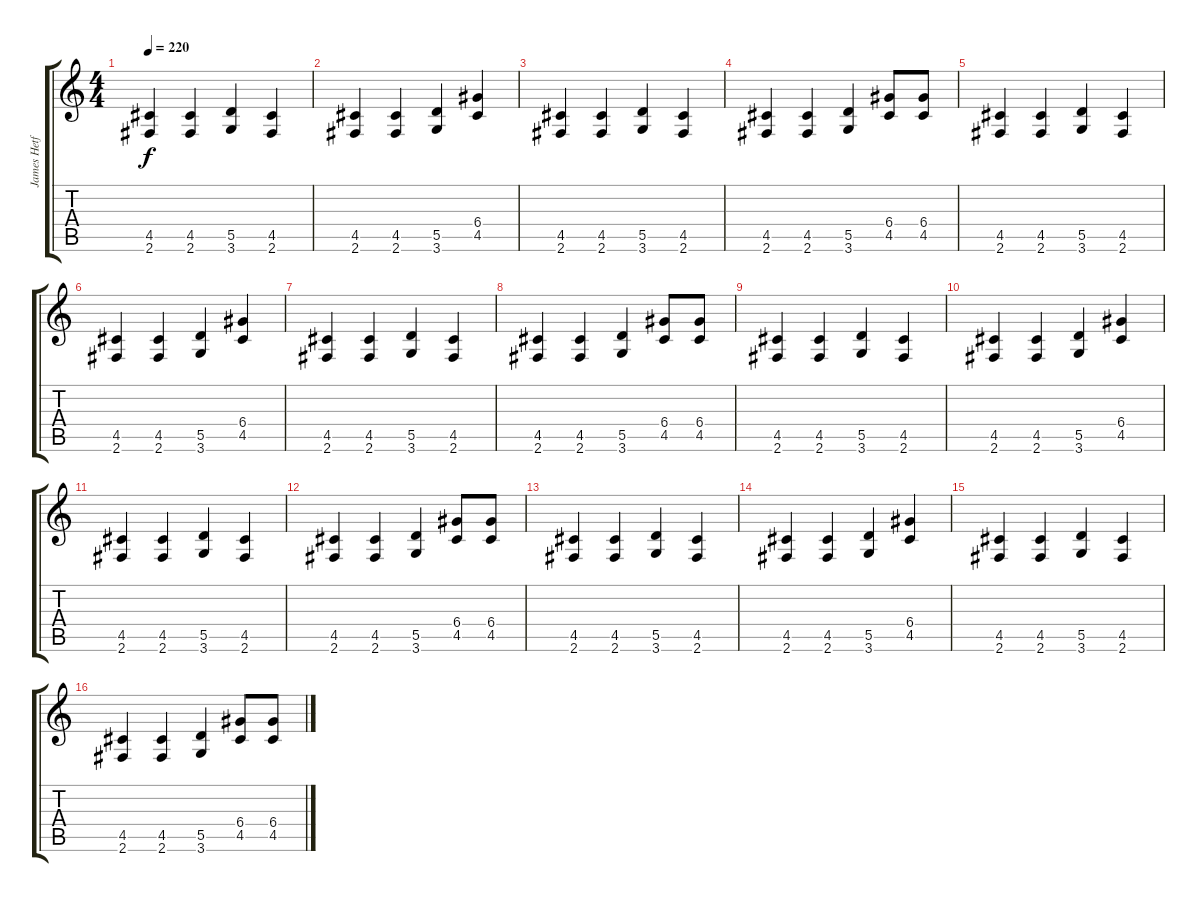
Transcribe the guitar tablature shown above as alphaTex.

\track ("James Hetfield (Rithm & Lead Guitars)" "James Hetf") {instrument distortionguitar}
\staff {score tabs}
\tuning (E4 B3 G3 D3 A2 E2) {hide}
\ts (4 4)
\tempo 220
\clef g2
\ks c
(4.5 2.6).4{dy f} (4.5 2.6).4 (5.5 3.6).4 (4.5 2.6).4 |
(4.5 2.6).4 (4.5 2.6).4 (5.5 3.6).4 (6.4 4.5).4 |
(4.5 2.6).4 (4.5 2.6).4 (5.5 3.6).4 (4.5 2.6).4 |
(4.5 2.6).4 (4.5 2.6).4 (5.5 3.6).4 (6.4 4.5).8 (6.4 4.5).8 |
(4.5 2.6).4 (4.5 2.6).4 (5.5 3.6).4 (4.5 2.6).4 |
(4.5 2.6).4 (4.5 2.6).4 (5.5 3.6).4 (6.4 4.5).4 |
(4.5 2.6).4 (4.5 2.6).4 (5.5 3.6).4 (4.5 2.6).4 |
(4.5 2.6).4 (4.5 2.6).4 (5.5 3.6).4 (6.4 4.5).8 (6.4 4.5).8 |
(4.5 2.6).4 (4.5 2.6).4 (5.5 3.6).4 (4.5 2.6).4 |
(4.5 2.6).4 (4.5 2.6).4 (5.5 3.6).4 (6.4 4.5).4 |
(4.5 2.6).4 (4.5 2.6).4 (5.5 3.6).4 (4.5 2.6).4 |
(4.5 2.6).4 (4.5 2.6).4 (5.5 3.6).4 (6.4 4.5).8 (6.4 4.5).8 |
(4.5 2.6).4 (4.5 2.6).4 (5.5 3.6).4 (4.5 2.6).4 |
(4.5 2.6).4 (4.5 2.6).4 (5.5 3.6).4 (6.4 4.5).4 |
(4.5 2.6).4 (4.5 2.6).4 (5.5 3.6).4 (4.5 2.6).4 |
(4.5 2.6).4 (4.5 2.6).4 (5.5 3.6).4 (6.4 4.5).8 (6.4 4.5).8
